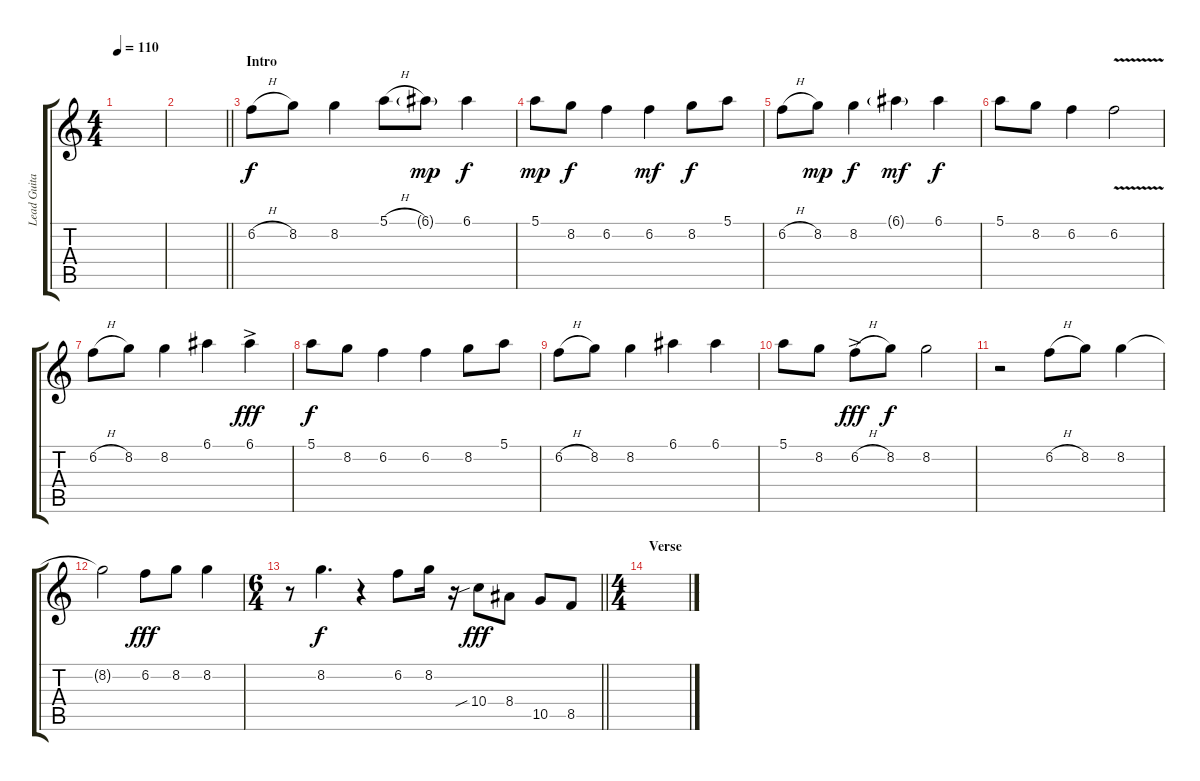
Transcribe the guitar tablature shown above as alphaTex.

\track ("Lead Guitar" "Lead Guita") {instrument acousticguitarnylon}
\staff {score tabs}
\tuning (E4 B3 G3 D3 A2 E2) {hide}
\ts (4 4)
\tempo 110
\clef g2
\ks c
|
\barLineRight lightlight
|
\section ("" "Intro")
6.2{h}.8 8.2.8 8.2.4 5.1{h}.8 6.1{g}.8{dy mp} 6.1.4{dy f} |
5.1.8{dy mp} 8.2.8{dy f} 6.2.4 6.2.4{dy mf} 8.2.8{dy f} 5.1.8 |
6.2{h}.8 8.2.8{dy mp} 8.2.4{dy f} 6.1{g}.4{dy mf} 6.1.4{dy f} |
5.1.8 8.2.8 6.2.4 6.2{v}.2 |
6.2{h}.8 8.2.8 8.2.4 6.1.4 6.1{ac}.4{dy fff} |
5.1.8{dy f} 8.2.8 6.2.4 6.2.4 8.2.8 5.1.8 |
6.2{h}.8 8.2.8 8.2.4 6.1.4 6.1.4 |
5.1.8 8.2.8 6.2{h ac}.8{dy fff} 8.2.8{dy f} 8.2.2 |
r.2 6.2{h}.8 8.2.8 8.2.4 |
8.2{t}.2 6.2.8{dy fff} 8.2.8 8.2.4 |
\ts (6 4)
\barLineRight lightlight
r.8 8.2.4{d dy f} r.4 6.2.8 8.2.16 r.16 10.4{sib}.8{dy fff} 8.4.8 10.5.8 8.5.8 |
\ts (4 4)
\section ("" "Verse")
